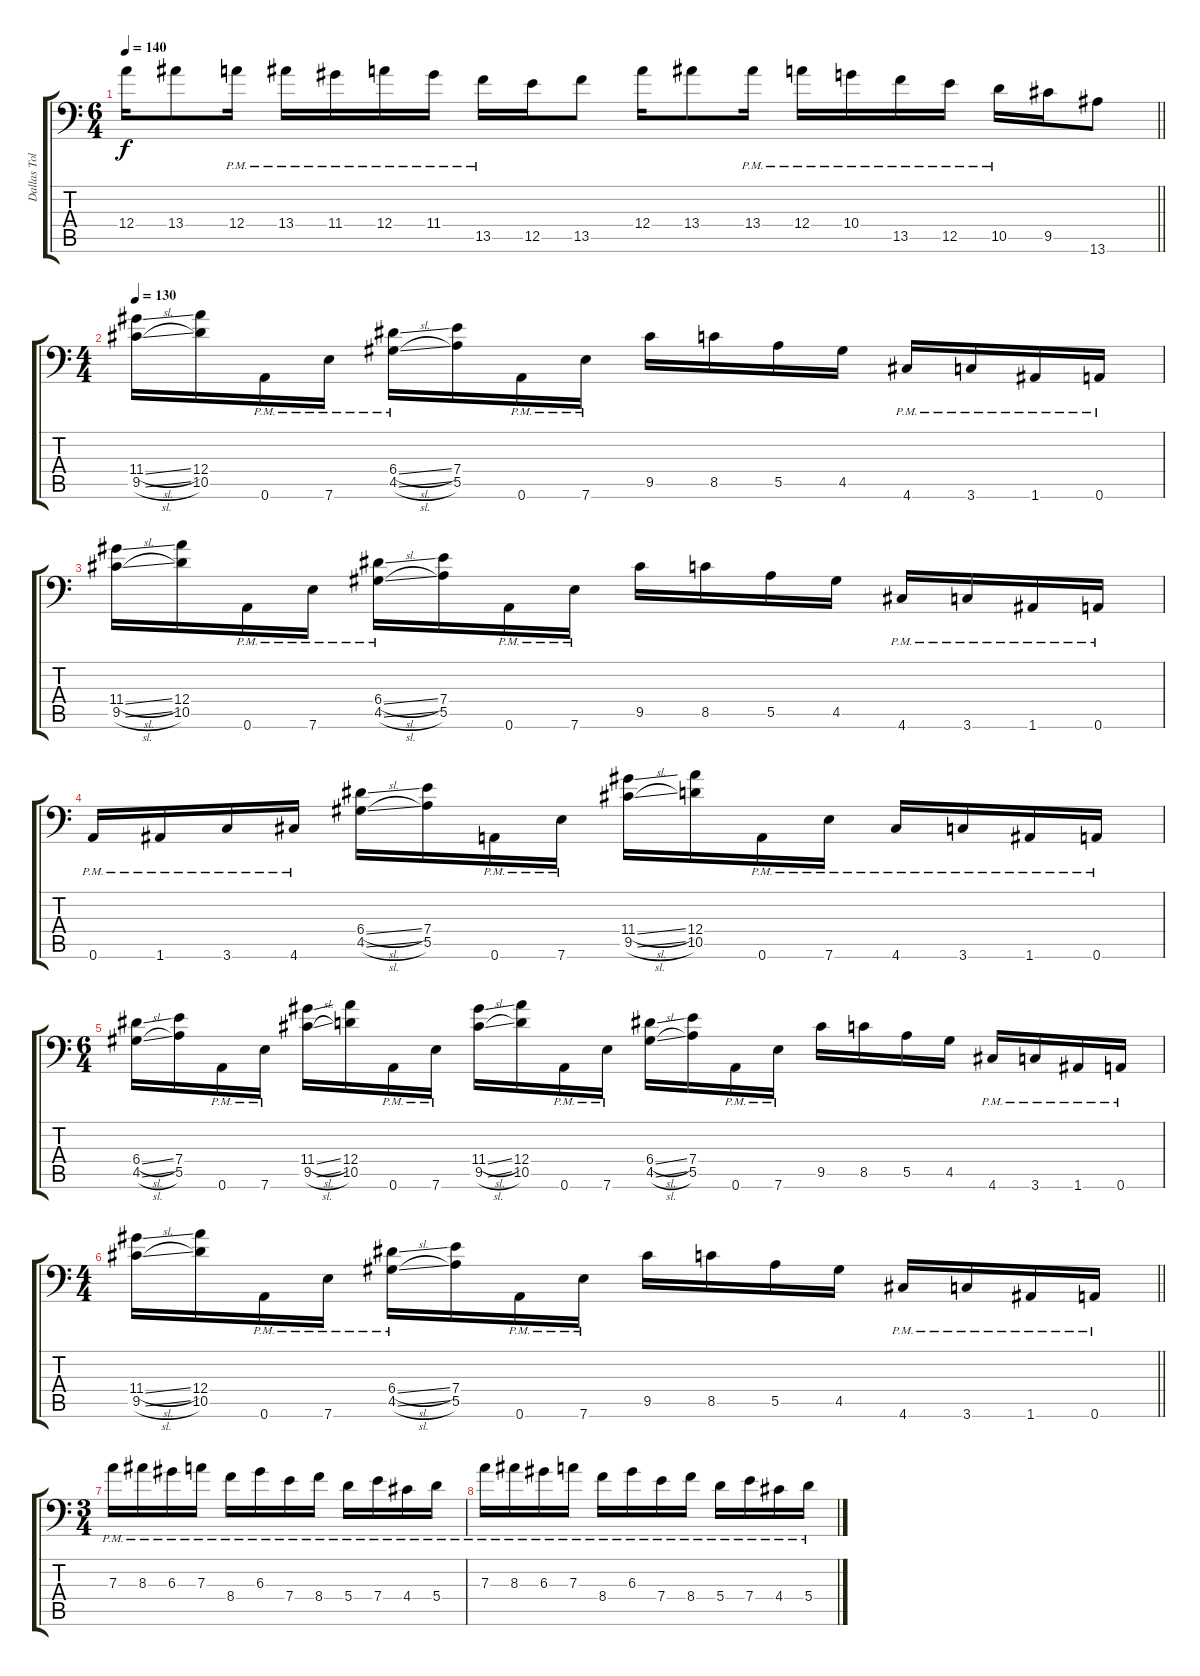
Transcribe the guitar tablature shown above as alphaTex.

\track ("Dallas Toller-Wade [Led's clone]" "Dallas Tol") {instrument distortionguitar}
\staff {score tabs}
\tuning (B3 Gb3 D3 A2 E2 A1) {hide}
\ts (6 4)
\tempo 140
\clef f4
\barLineRight lightlight
\ks c
12.4.16{dy f} 13.4.8 12.4{pm}.16 13.4{pm}.16 11.4{pm}.16 12.4{pm}.16 11.4{pm}.16 13.5{pm}.16 12.5.16 13.5.8 12.4.16 13.4.8 13.4{pm}.16 12.4{pm}.16 10.4{pm}.16 13.5{pm}.16 12.5{pm}.16 10.5{pm}.16 9.5.16 13.6.8 |
\ts (4 4)
\tempo 130
(11.4{sl} 9.5{sl}).16 (12.4 10.5).16 0.6{pm}.16 7.6{pm}.16 (6.4{sl pm} 4.5{sl pm}).16 (7.4 5.5).16 0.6{pm}.16 7.6{pm}.16 9.5.16 8.5.16 5.5.16 4.5.16 4.6{pm}.16 3.6{pm}.16 1.6{pm}.16 0.6{pm}.16 |
(11.4{sl} 9.5{sl}).16 (12.4 10.5).16 0.6{pm}.16 7.6{pm}.16 (6.4{sl pm} 4.5{sl pm}).16 (7.4 5.5).16 0.6{pm}.16 7.6{pm}.16 9.5.16 8.5.16 5.5.16 4.5.16 4.6{pm}.16 3.6{pm}.16 1.6{pm}.16 0.6{pm}.16 |
0.6{pm}.16 1.6{pm}.16 3.6{pm}.16 4.6{pm}.16 (6.4{sl} 4.5{sl}).16 (7.4 5.5).16 0.6{pm}.16 7.6{pm}.16 (11.4{sl} 9.5{sl}).16 (12.4 10.5).16 0.6{pm}.16 7.6{pm}.16 4.6{pm}.16 3.6{pm}.16 1.6{pm}.16 0.6{pm}.16 |
\ts (6 4)
(6.4{sl} 4.5{sl}).16 (7.4 5.5).16 0.6{pm}.16 7.6{pm}.16 (11.4{sl} 9.5{sl}).16 (12.4 10.5).16 0.6{pm}.16 7.6{pm}.16 (11.4{sl} 9.5{sl}).16 (12.4 10.5).16 0.6{pm}.16 7.6{pm}.16 (6.4{sl} 4.5{sl}).16 (7.4 5.5).16 0.6{pm}.16 7.6{pm}.16 9.5.16 8.5.16 5.5.16 4.5.16 4.6{pm}.16 3.6{pm}.16 1.6{pm}.16 0.6{pm}.16 |
\ts (4 4)
\barLineRight lightlight
(11.4{sl} 9.5{sl}).16 (12.4 10.5).16 0.6{pm}.16 7.6{pm}.16 (6.4{sl pm} 4.5{sl pm}).16 (7.4 5.5).16 0.6{pm}.16 7.6{pm}.16 9.5.16 8.5.16 5.5.16 4.5.16 4.6{pm}.16 3.6{pm}.16 1.6{pm}.16 0.6{pm}.16 |
\ts (3 4)
7.3{pm}.16 8.3{pm}.16 6.3{pm}.16 7.3{pm}.16 8.4{pm}.16 6.3{pm}.16 7.4{pm}.16 8.4{pm}.16 5.4{pm}.16 7.4{pm}.16 4.4{pm}.16 5.4{pm}.16 |
7.3{pm}.16 8.3{pm}.16 6.3{pm}.16 7.3{pm}.16 8.4{pm}.16 6.3{pm}.16 7.4{pm}.16 8.4{pm}.16 5.4{pm}.16 7.4{pm}.16 4.4{pm}.16 5.4{pm}.16
